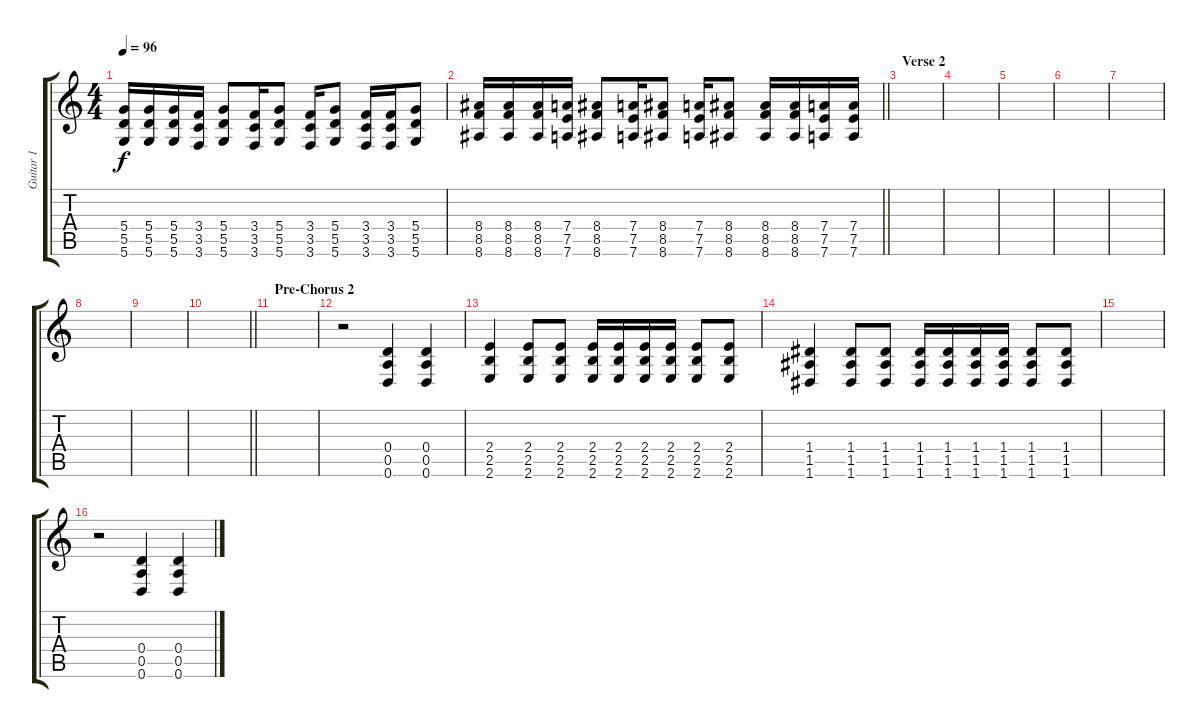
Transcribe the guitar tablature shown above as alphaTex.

\track ("Guitar 1" "Guitar 1") {instrument distortionguitar}
\staff {score tabs}
\tuning (E4 B3 G3 D3 A2 D2) {hide}
\ts (4 4)
\tempo 96
\clef g2
\ks c
(5.4 5.5 5.6).16{dy f} (5.4 5.5 5.6).16 (5.4 5.5 5.6).16 (3.4 3.5 3.6).16 (5.4 5.5 5.6).8 (3.4 3.5 3.6).16 (5.4 5.5 5.6).8 (3.4 3.5 3.6).16 (5.4 5.5 5.6).8 (3.4 3.5 3.6).16 (3.4 3.5 3.6).16 (5.4 5.5 5.6).8 |
\barLineRight lightlight
(8.4 8.5 8.6).16 (8.4 8.5 8.6).16 (8.4 8.5 8.6).16 (7.4 7.5 7.6).16 (8.4 8.5 8.6).8 (7.4 7.5 7.6).16 (8.4 8.5 8.6).8 (7.4 7.5 7.6).16 (8.4 8.5 8.6).8 (8.4 8.5 8.6).16 (8.4 8.5 8.6).16 (7.4 7.5 7.6).16 (7.4 7.5 7.6).16 |
\section ("" "Verse 2")
|
|
|
|
|
|
|
\barLineRight lightlight
|
\section ("" "Pre-Chorus 2")
|
r.2 (0.4 0.5 0.6).4 (0.4 0.5 0.6).4 |
(2.4 2.5 2.6).4 (2.4 2.5 2.6).8 (2.4 2.5 2.6).8 (2.4 2.5 2.6).16 (2.4 2.5 2.6).16 (2.4 2.5 2.6).16 (2.4 2.5 2.6).16 (2.4 2.5 2.6).8 (2.4 2.5 2.6).8 |
(1.4 1.5 1.6).4 (1.4 1.5 1.6).8 (1.4 1.5 1.6).8 (1.4 1.5 1.6).16 (1.4 1.5 1.6).16 (1.4 1.5 1.6).16 (1.4 1.5 1.6).16 (1.4 1.5 1.6).8 (1.4 1.5 1.6).8 |
|
r.2 (0.4 0.5 0.6).4 (0.4 0.5 0.6).4
